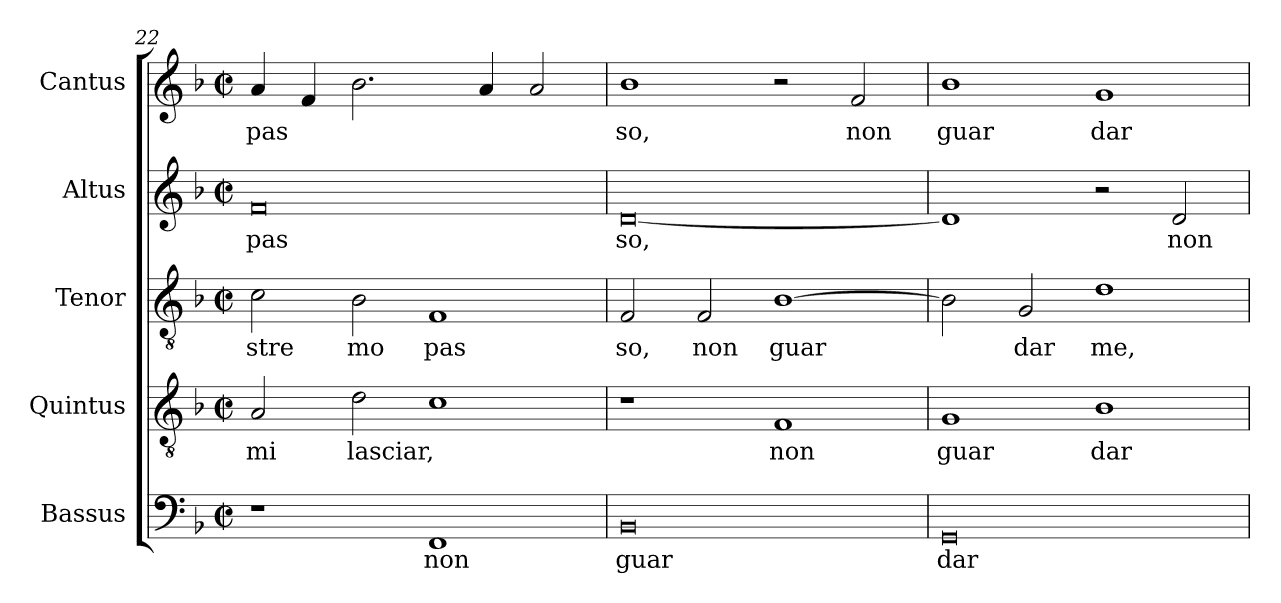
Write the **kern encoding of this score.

**kern	**text	**kern	**text	**kern	**text	**kern	**text	**kern	**text
*part5	*part5	*part4	*part4	*part3	*part3	*part2	*part2	*part1	*part1
*staff5	*staff5	*staff4	*staff4	*staff3	*staff3	*staff2	*staff2	*staff1	*staff1
*I"Bassus	*	*I"Quintus	*	*I"Tenor	*	*I"Altus	*	*I"Cantus	*
*clefF4	*	*clefGv2	*	*clefGv2	*	*clefG2	*	*clefG2	*
*k[b-]	*	*k[b-]	*	*k[b-]	*	*k[b-]	*	*k[b-]	*
*F:	*	*F:	*	*F:	*	*F:	*	*F:	*
*M2/2	*	*M2/2	*	*M2/2	*	*M2/2	*	*M2/2	*
*met(c|)	*	*met(c|)	*	*met(c|)	*	*met(c|)	*	*met(c|)	*
=22	=22	=22	=22	=22	=22	=22	=22	=22	=22
!	!	!	!LO:LY:b:cj	!	!LO:LY:b:cj	!	!LO:LY:b	!	!LO:LY:b:cj
1r	.	2A/	mi	2c\	stre	0f	pas	4a/	pas-
!	!	!	!	!	!	!	!	!	!LO:LY:b:cj
.	.	.	.	.	.	.	.	4f/	--
!	!	!	!LO:LY:b:cj	!	!LO:LY:b:cj	!	!	!	!LO:LY:b:cj
.	.	2d\	lasciar,	2B-\	mo	.	.	2.b-\	--
!	!LO:LY:b	!	!LO:LY:b:cj	!	!LO:LY:b:cj	!	!	!	!
1FF	non	1c	.	1F	pas	.	.	.	.
!	!	!	!	!	!	!	!	!	!LO:LY:b:cj
.	.	.	.	.	.	.	.	4a/	--
!	!	!	!	!	!	!	!	!	!LO:LY:b:cj
.	.	.	.	.	.	.	.	2a/	--
=23	=23	=23	=23	=23	=23	=23	=23	=23	=23
!	!LO:LY:b	!	!	!	!LO:LY:b:cj	!	!LO:LY:b	!	!LO:LY:b:cj
0BB-	guar	1r	.	2F/	so,	[>0d	so,	1b-	-so,
!	!	!	!	!	!LO:LY:b:cj	!	!	!	!
.	.	.	.	2F/	non	.	.	.	.
!	!	!	!LO:LY:b:cj	!	!LO:LY:b:cj	!	!	!	!
.	.	1F	non	[>1B-	guar	.	.	2r	.
!	!	!	!	!	!	!	!	!	!LO:LY:b:cj
.	.	.	.	.	.	.	.	2f/	non
!!LO:PB:g=z
=24	=24	=24	=24	=24	=24	=24	=24	=24	=24
!	!LO:LY:b	!	!LO:LY:b:cj	!	!LO:LY:b:cj	!	!LO:LY:b	!	!LO:LY:b:cj
0GG	dar	1G	guar	2B-\]	.	1d]	.	1b-	guar
!	!	!	!	!	!LO:LY:b:cj	!	!	!	!
.	.	.	.	2G/	dar	.	.	.	.
!	!	!	!LO:LY:b:cj	!	!LO:LY:b:cj	!	!	!	!LO:LY:b:cj
.	.	1B-	dar	1d	me,	2r	.	1g	dar
!	!	!	!	!	!	!	!LO:LY:b	!	!
.	.	.	.	.	.	2d/	non	.	.
=	=	=	=	=	=	=	=	=	=
*-	*-	*-	*-	*-	*-	*-	*-	*-	*-
